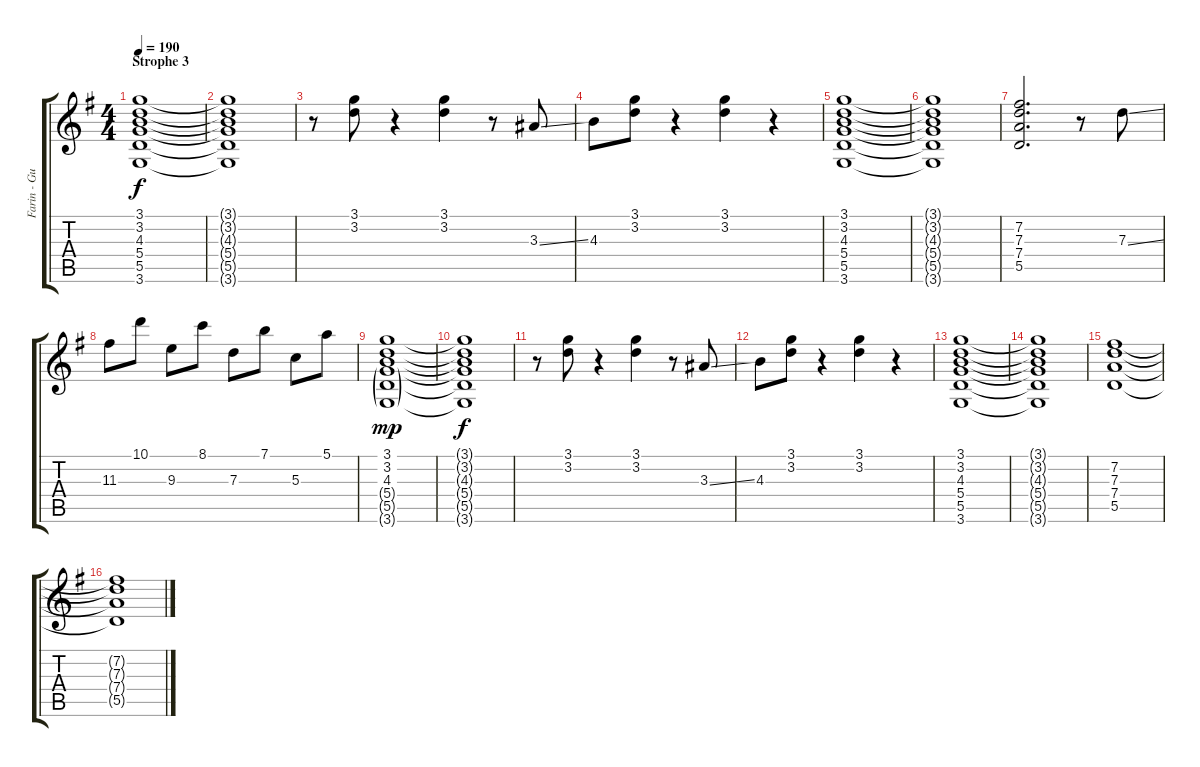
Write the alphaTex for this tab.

\track ("Farin - Guitar 1" "Farin - Gu") {instrument overdrivenguitar}
\staff {score tabs}
\tuning (E4 B3 G3 D3 A2 E2) {hide}
\ts (4 4)
\section ("" "Strophe 3")
\tempo 190
\clef g2
\ks g
(3.1 3.2 4.3 5.4 5.5 3.6).1{dy f} |
(3.1{t} 3.2{t} 4.3{t} 5.4{t} 5.5{t} 3.6{t}).1 |
r.8 (3.1 3.2).8 r.4 (3.1 3.2).4 r.8 3.3{ss}.8 |
4.3.8 (3.1 3.2).8 r.4 (3.1 3.2).4 r.4 |
(3.1 3.2 4.3 5.4 5.5 3.6).1 |
(3.1{t} 3.2{t} 4.3{t} 5.4{t} 5.5{t} 3.6{t}).1 |
(7.2 7.3 7.4 5.5).2{d} r.8 7.3{ss}.8 |
11.3.8 10.1.8 9.3.8 8.1.8 7.3.8 7.1.8 5.3.8 5.1.8 |
(3.1 3.2 4.3 5.4{g} 5.5{g} 3.6{g}).1{dy mp} |
(3.1{t} 3.2{t} 4.3{t} 5.4{t} 5.5{t} 3.6{t}).1{dy f} |
r.8 (3.1 3.2).8 r.4 (3.1 3.2).4 r.8 3.3{ss}.8 |
4.3.8 (3.1 3.2).8 r.4 (3.1 3.2).4 r.4 |
(3.1 3.2 4.3 5.4 5.5 3.6).1 |
(3.1{t} 3.2{t} 4.3{t} 5.4{t} 5.5{t} 3.6{t}).1 |
(7.2 7.3 7.4 5.5).1 |
(7.2{t} 7.3{t} 7.4{t} 5.5{t}).1
